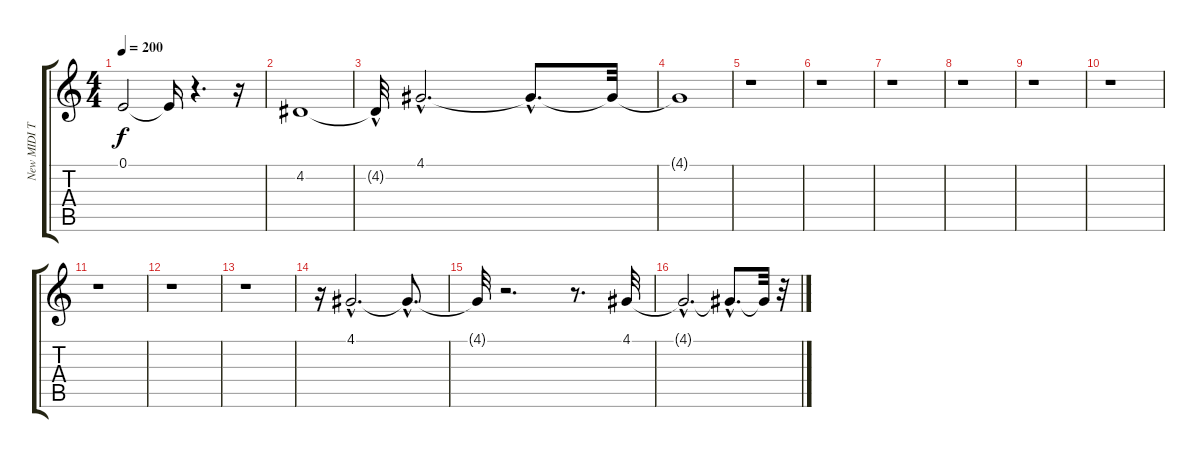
\track ("New MIDI Track" "New MIDI T") {instrument tubularbells}
\staff {score tabs}
\tuning (E4 B3 G3 D3 A2 E2) {hide}
\ts (4 4)
\tempo 200
\clef g2
\ks c
0.1{t}.2{dy f} 0.1{t}.16 r.4{d} r.16 |
4.2.1 |
4.2{hac t}.32 4.1{hac}.2{d} 4.1{hac t}.8{d} 4.1{t}.32 |
4.1{t}.1 |
r.1 |
r.1 |
r.1 |
r.1 |
r.1 |
r.1 |
r.1 |
r.1 |
r.1 |
r.16 4.1{hac}.2{d} 4.1{hac t}.8{d} |
4.1{t}.32 r.2{d} r.8{d} 4.1.32 |
4.1{hac t}.2{d} 4.1{hac t}.8{d} 4.1{t}.32 r.32
